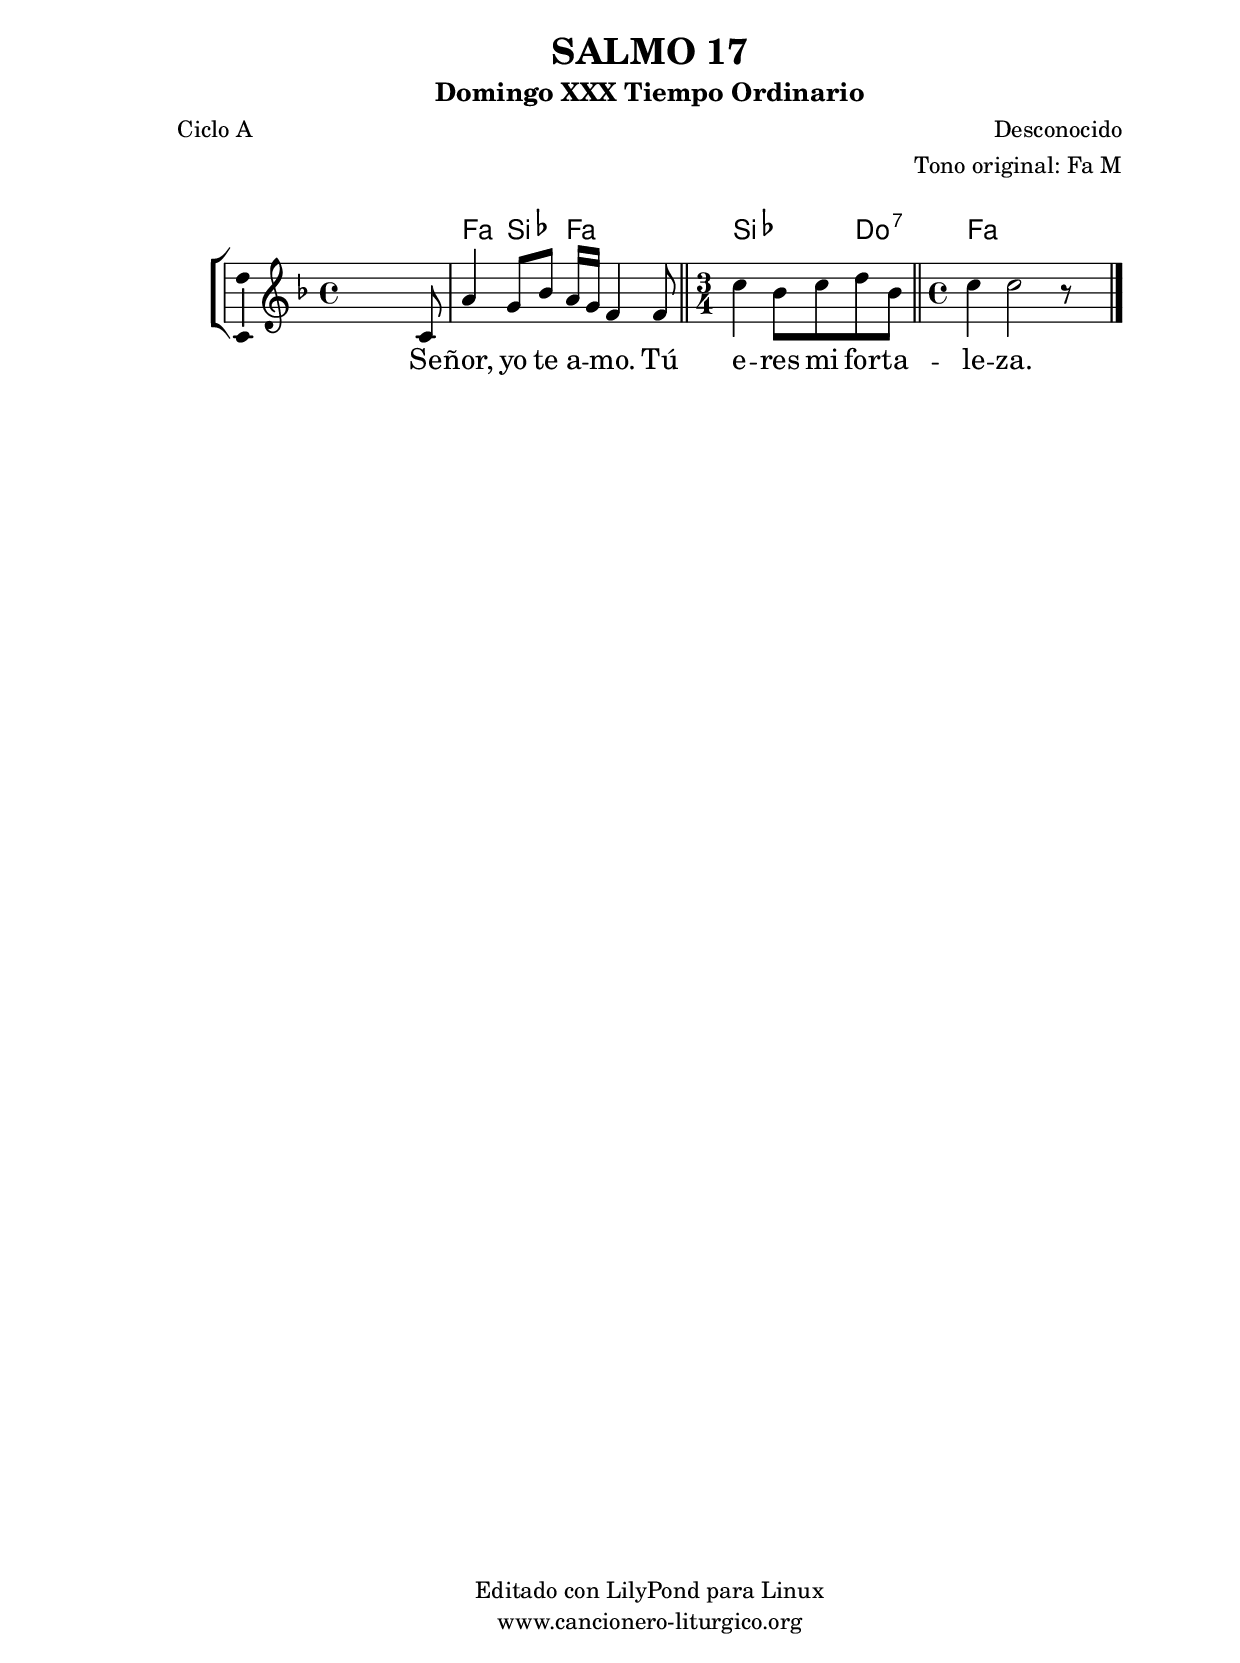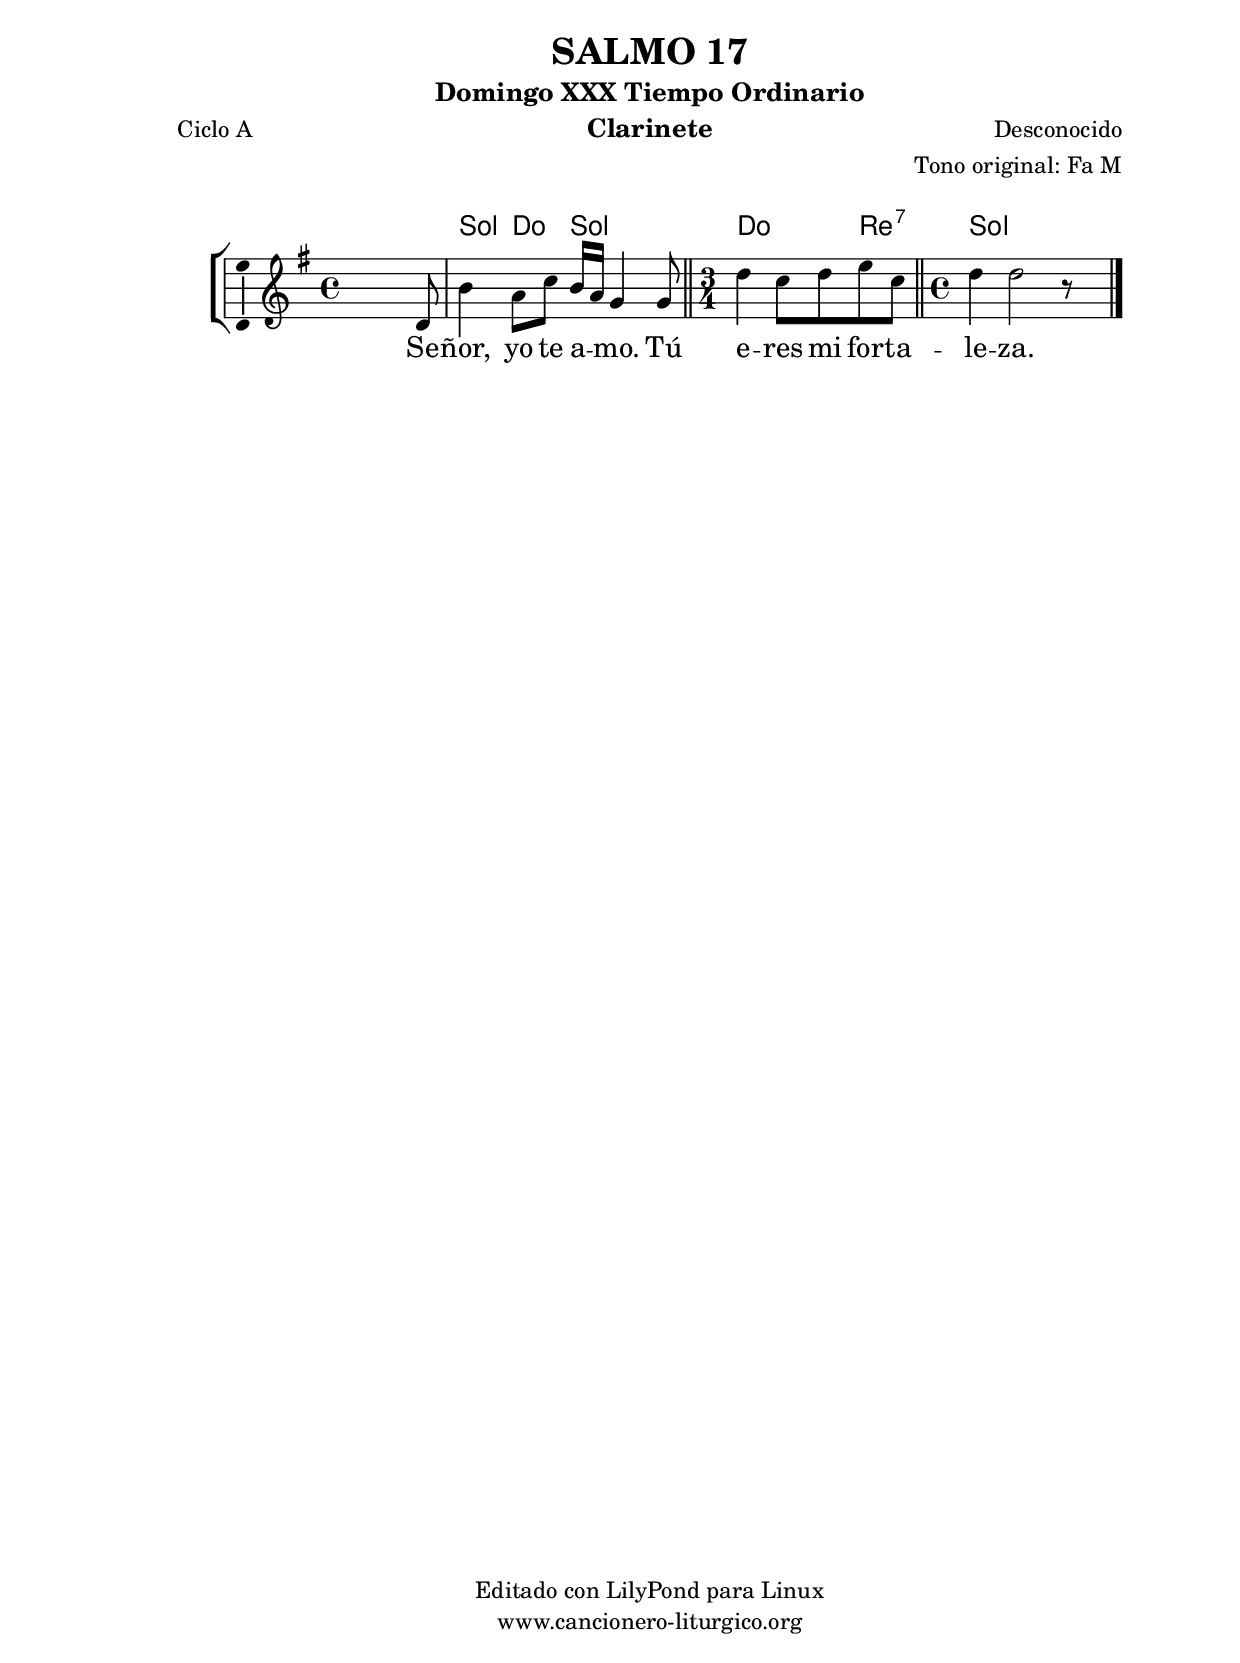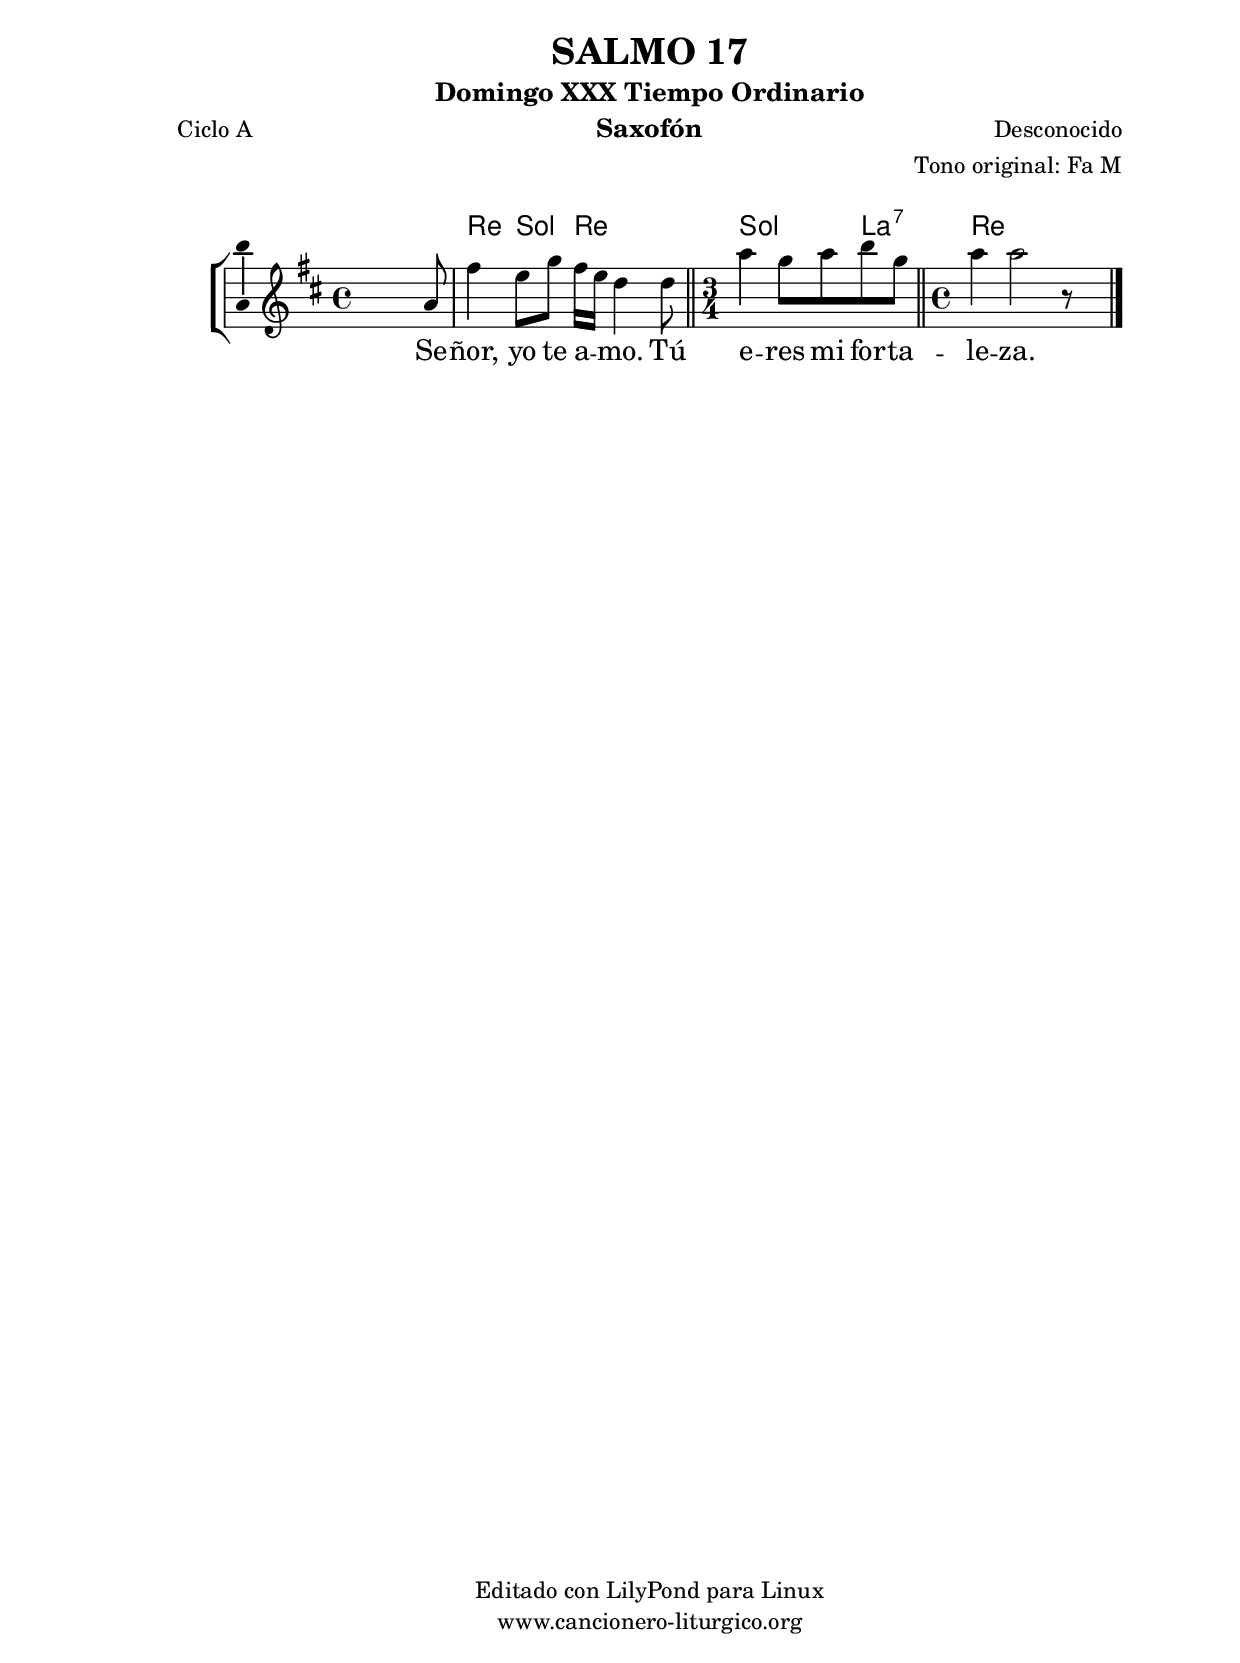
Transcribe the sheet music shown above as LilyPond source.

%
%para convertir .midi en .wav:
%timidity filename.midi -Ow -o finename.wav
%
%
%Para convertir de .wav a .mp3:
%lame -h -m j filename.wav
%
%
%para escuchar el midi:
%timidity nombrefichero.midi
%


%versión de lilypond para la que se ha escrito esta partitura:
\version "2.16.0"

	%Tamaño papel
	#(set-default-paper-size "a4")
	%Tamaño partitura
	#(set-global-staff-size 20)
	%No responde al pulsar sobre una nota
	#(ly:set-option 'point-and-click #f)

%parámetros del encabezamiento:
\header {
	title = "SALMO 17"
	subtitle = "Domingo XXX Tiempo Ordinario"
	composer = "Desconocido"
	poet = "Ciclo A"
	meter = ""
	arranger = "Tono original: Fa M"
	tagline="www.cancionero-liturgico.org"
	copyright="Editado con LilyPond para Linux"
	}

%parámetros asociados al papel:
\paper  {
	oddHeaderMarkup = \markup {\fill-line { \on-the-fly #not-first-page \fromproperty #'header:title \on-the-fly #not-first-page \fromproperty #'header:composer }}
	evenHeaderMarkup = \markup {\fill-line { \fromproperty #'header:composer \fromproperty #'header:title }}
	#(set-paper-size "a4")
	print-page-number = ##f
	first-page-number = 1
	print-first-page-number = ##f
%	head-separation = 3.0 \cm
	top-margin = 2.0 \cm
	bottom-margin = 0.5\cm
%%%	bottom-margin = -1.0\cm
	left-margin = 3.0 \cm
	line-width = 16.0 \cm 
	indent = 8\mm
	interscoreline = 2.\mm
	between-system-space = 15\mm
%	para que las partituras no llenen la hoja:
	ragged-bottom = ##t
%	idem para la última hoja:
	ragged-last-bottom = ##f
%	para que las partituras llenen el ancho del papel:
	ragged-last = ##f
	after-title-space = 2.5 \cm
%page-count=1
%system-count=8

	%Flexible Vertical Spacing
%	markup-markup-spacing =
%	#'((basic-distance . 15) (minimum-distance . 15) (padding . 3))
	markup-system-spacing =
	#'((basic-distance . 15) (minimum-distance . 15) (padding . 3))
	system-system-spacing =
	#'((basic-distance . 15) (minimum-distance . 15) (padding . 3))
	score-system-spacing =
	#'((basic-distance . 15) (minimum-distance . 15) (padding . 5))
%	top-system-spacing = % header
%	#'((basic-distance . 8) (minimum-distance . 0) (padding . 3))
%	top-markup-spacing =
%	#'((basic-distance . 20) (minimum-distance . 20) (padding . 3))
	last-bottom-spacing = % footer
	#'((basic-distance . 5) (minimum-distance . 5) (padding . 3))
%	score-markup-spacing =
%	#'((basic-distance . 16) (minimum-distance . 13) (padding . 3))

	}


%parámetros que afectan a toda la partitura:
global =  {
	%clave de sol (G):
	\clef G
	%armadura:
%	\transpose ees f
	\key f \major
	\tempo 4=100
	\set Score.tempoHideNote = ##t
	}


acordes = {
	\italianChords
	\chordmode {
%	\transpose ees f
{

s1
f4 bes f2 bes c4:7 f1

	}
	}
}

melodia = 
%	\transpose ees f
{
	\relative c'{

\time 4/4
s2 s4 s8 c8
a'4 g8 bes a16 g f4 f8
\bar "||"
\time 3/4
c'4 bes8 c d bes
\bar "||"
\time 4/4
c4 c2 r8 s8

	\bar "|."
	}
	}


texto = \lyricmode {
Se -- ñor, yo te a -- _ mo. Tú e -- res mi for -- ta -- le -- za.
	}


acordesStaff = \context ChordNames = acordesStaff <<
	\set chordChanges = ##t
	\acordes
	>>


vozStaff = \context Voice = vozStaff
\with {\consists "Ambitus_engraver"}
<<
%	\set Staff.instrumentName = ""
%	\set Staff.shortInstrumentName = ""
%	\set Staff.midiInstrument = #"clarinet"
%	\set Staff.midiInstrument = #"cello"
%	\set Staff.midiInstrument = #"flute"
	\set Staff.midiInstrument = #"electric guitar (jazz)"
%	\set Staff.midiInstrument = #"english horn"
%	\set Staff.midiInstrument = #"violin"
%	\set Staff.midiInstrument = #"glockenspiel"
	\set Staff.midiMinimumVolume = #0.7
	\set Staff.midiMaximumVolume = #0.9
	\global
	\melodia
	>>


textoStaff = \context Lyrics = textoStaff <<
	\lyricsto vozStaff \texto
	>>

\book {
	\score {
		\context ChoirStaff {
			\override StaffGroup.SystemStartBracket #'collapse-height = #1
			\override Score.SystemStartBar #'collapse-height = #1
			<<
			\acordesStaff
			\vozStaff
			\textoStaff
			>>
			}
		\layout {
	    		\context {
				\Lyrics
				\override LyricText #'font-size = #2
				}
	   		 \context {
				\Score
				%fontSize = #3
				\override StaffSymbol #'staff-space = #(magstep +3)
				%\override Beam #'thickness = #0.55
				%\override SpacingSpanner #'spacing-increment = #1.0
				%\override Slur #'height-limit = #1.5
				}
			}
		}
	\score {
		\unfoldRepeats
		\context ChoirStaff {
			<<
			\acordesStaff
			\vozStaff
			>>
			}
		\midi {
	  		\context {
	  			\Score
				tempoWholesPerMinute = #(ly:make-moment 70 4)
				}
			}
		}
	}

%Partitura para clarinete
#(define output-suffix "C")
\book {
	\header{
		instrument = "Clarinete"
		}
	\score {
		\context ChoirStaff {
			\override StaffGroup.SystemStartBracket #'collapse-height = #1
			\override Score.SystemStartBar #'collapse-height = #1
\transpose c d
			<<
			\acordesStaff
			\vozStaff
			\textoStaff
			>>
			}
		\layout {
	    		\context {
				\Lyrics
				\override LyricText #'font-size = #2
				}
	   		 \context {
				\Score
				%fontSize = #3
				\override StaffSymbol #'staff-space = #(magstep +3)
				%\override Beam #'thickness = #0.55
				%\override SpacingSpanner #'spacing-increment = #1.0
				%\override Slur #'height-limit = #1.5
				}
			}
		}
	}

%Partitura para saxofón
#(define output-suffix "S")
\book {
	\header{
		instrument = "Saxofón"
		}
	\score {
		\context ChoirStaff {
			\override StaffGroup.SystemStartBracket #'collapse-height = #1
			\override Score.SystemStartBar #'collapse-height = #1
\transpose c a
			<<
			\acordesStaff
			\vozStaff
			\textoStaff
			>>
			}
		\layout {
	    		\context {
				\Lyrics
				\override LyricText #'font-size = #2
				}
	   		 \context {
				\Score
				%fontSize = #3
				\override StaffSymbol #'staff-space = #(magstep +3)
				%\override Beam #'thickness = #0.55
				%\override SpacingSpanner #'spacing-increment = #1.0
				%\override Slur #'height-limit = #1.5
				}
			}
		}
	}

